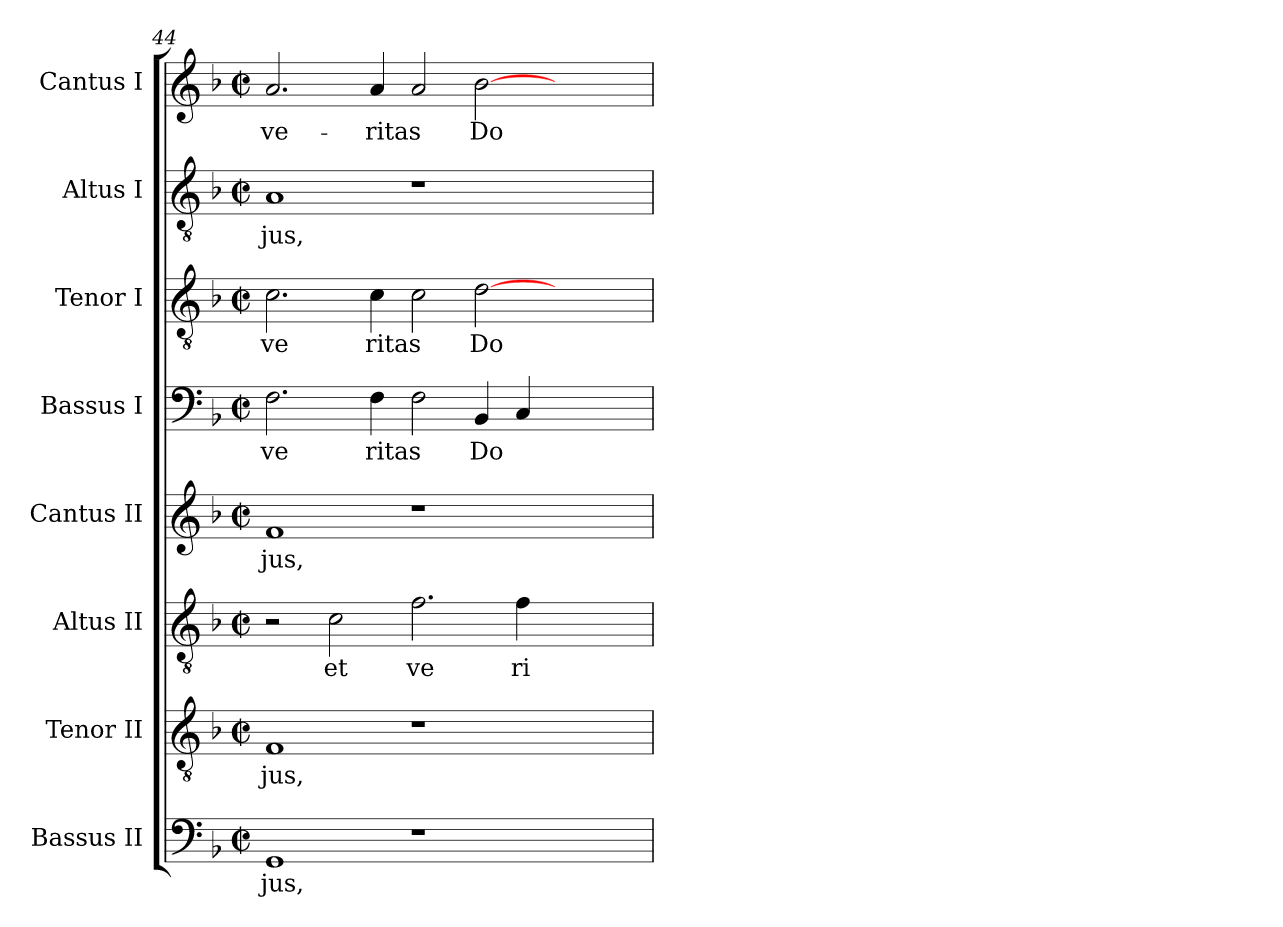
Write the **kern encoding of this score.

**kern	**text	**kern	**text	**kern	**text	**kern	**text	**kern	**text	**kern	**text	**kern	**text	**kern	**text
*part8	*part8	*part7	*part7	*part6	*part6	*part5	*part5	*part4	*part4	*part3	*part3	*part2	*part2	*part1	*part1
*staff8	*staff8	*staff7	*staff7	*staff6	*staff6	*staff5	*staff5	*staff4	*staff4	*staff3	*staff3	*staff2	*staff2	*staff1	*staff1
*I"Bassus II	*	*I"Tenor II	*	*I"Altus II	*	*I"Cantus II	*	*I"Bassus I	*	*I"Tenor I	*	*I"Altus I	*	*I"Cantus I	*
*clefF4	*	*clefGv2	*	*clefGv2	*	*clefG2	*	*clefF4	*	*clefGv2	*	*clefGv2	*	*clefG2	*
*k[b-]	*	*k[b-]	*	*k[b-]	*	*k[b-]	*	*k[b-]	*	*k[b-]	*	*k[b-]	*	*k[b-]	*
*F:	*	*F:	*	*F:	*	*F:	*	*F:	*	*F:	*	*F:	*	*F:	*
*M2/2	*	*M2/2	*	*M2/2	*	*M2/2	*	*M2/2	*	*M2/2	*	*M2/2	*	*M2/2	*
*met(c|)	*	*met(c|)	*	*met(c|)	*	*met(c|)	*	*met(c|)	*	*met(c|)	*	*met(c|)	*	*met(c|)	*
=44	=44	=44	=44	=44	=44	=44	=44	=44	=44	=44	=44	=44	=44	=44	=44
!	!LO:LY:b:cj	!	!LO:LY:b:cj	!	!	!	!LO:LY:b:cj	!	!LO:LY:b:cj	!	!LO:LY:b:cj	!	!LO:LY:b:cj	!	!LO:LY:b:cj
1GG	-jus,	1F	jus,	2r	.	1f	jus,	2.F\	ve	2.c\	ve	1A	jus,	2.a/	ve-
!	!	!	!	!	!LO:LY:b:cj	!	!	!	!	!	!	!	!	!	!
.	.	.	.	2c\	et	.	.	.	.	.	.	.	.	.	.
!	!	!	!	!	!	!	!	!	!LO:LY:b	!	!LO:LY:b	!	!	!	!LO:LY:b
.	.	.	.	.	.	.	.	4F\	ritas	4c\	ritas	.	.	4a/	-ritas
!LO:N:vis=1	!	!LO:N:vis=1	!	!	!LO:LY:b:cj	!LO:N:vis=1	!	!	!	!	!	!LO:N:vis=1	!	!	!
0r	.	0r	.	2.f\	ve	0r	.	2F\	.	2c\	.	0r	.	2a/	.
!	!	!	!	!	!	!	!	!	!LO:LY:b	!	!LO:LY:b	!	!	!	!LO:LY:b
.	.	.	.	.	.	.	.	4BB-/	Do	[>2d\	Do	.	.	[>2b-\	Do-
!	!	!	!	!	!LO:LY:b:cj	!	!	!	!	!	!	!	!	!	!
.	.	.	.	4f\	ri	.	.	4C/	.	.	.	.	.	.	.
.	.	.	.	1ryy	.	.	.	1ryy	.	1ryy	.	.	.	1ryy	.
=	=	=	=	=	=	=	=	=	=	=	=	=	=	=	=
*-	*-	*-	*-	*-	*-	*-	*-	*-	*-	*-	*-	*-	*-	*-	*-
